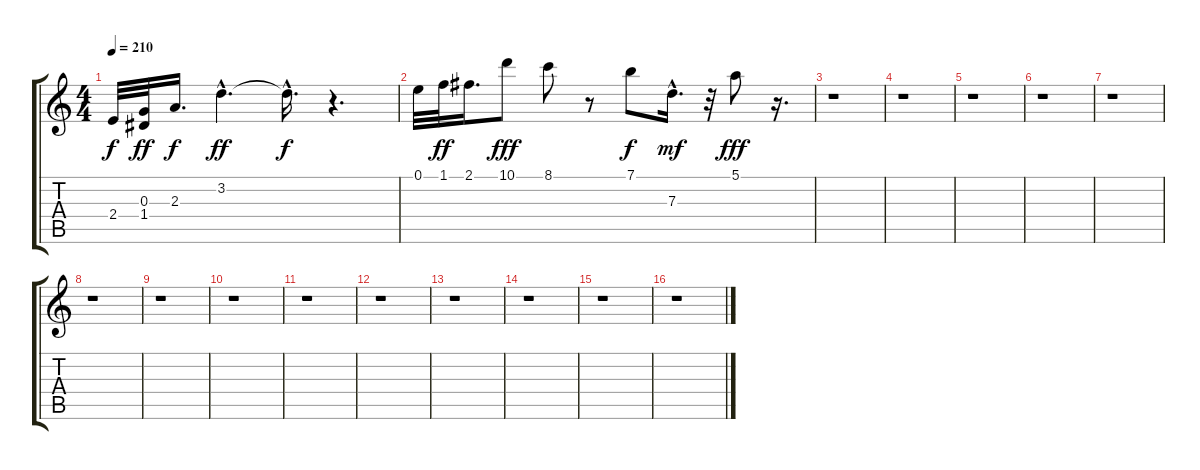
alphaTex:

\track "" {instrument banjo}
\staff {score tabs}
\tuning (E4 B3 G3 D3 A2 E2) {hide}
\displaytranspose 12
\ts (4 4)
\tempo 210
\clef g2
\ks c
2.4{t}.32{dy f} (0.3 1.4).32{dy ff} 2.3.16{d dy f} 3.2{hac}.4{d dy ff} 3.2{hac t}.16{d dy f} r.4{d} |
0.1.32 1.1.32{dy ff} 2.1.16{d} 10.1.8{dy fff} 8.1.8 r.8 7.1.8{dy f} 7.3{hac}.16{d dy mf} r.32 5.1.8{dy fff} r.16{d} |
r.1 |
r.1 |
r.1 |
r.1 |
r.1 |
r.1 |
r.1 |
r.1 |
r.1 |
r.1 |
r.1 |
r.1 |
r.1 |
r.1
